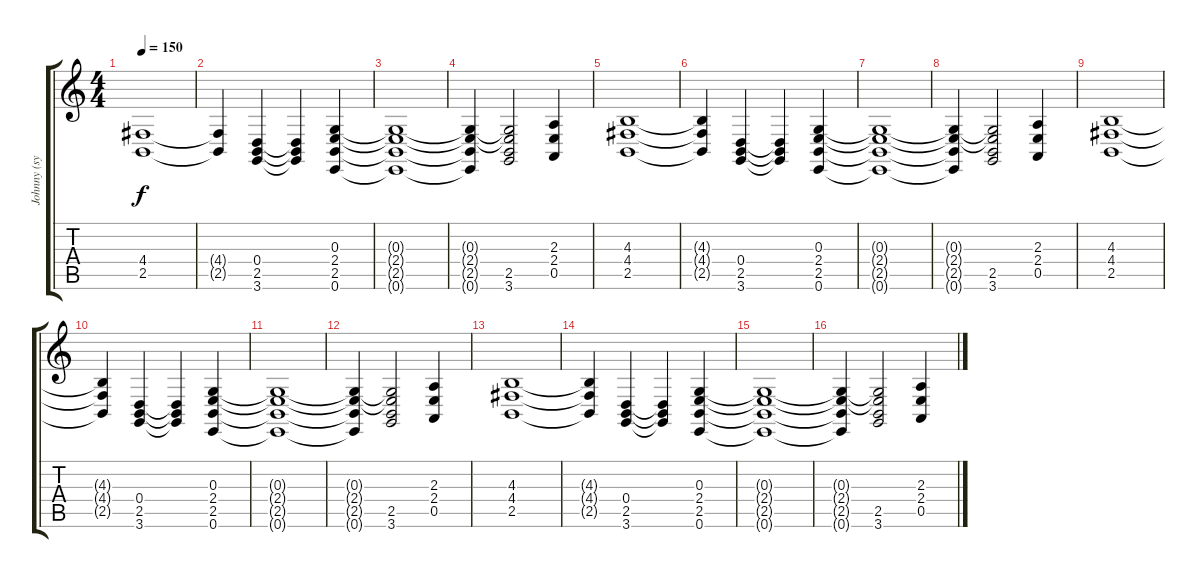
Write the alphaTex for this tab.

\track ("Johnny (synth)" "Johnny (sy") {instrument synthstrings1}
\staff {score tabs}
\tuning (E4 B3 G3 D3 A2 E2) {hide}
\ts (4 4)
\tempo 150
\clef g2
\ks c
(4.4 2.5).1{dy f} |
(4.4{t} 2.5{t}).4 (0.4 2.5 3.6).4 (0.4{t} 2.5{t} 3.6{t}).4 (0.3 2.4 2.5 0.6).4 |
(0.3{t} 2.4{t} 2.5{t} 0.6{t}).1 |
(0.3{t} 2.4{t} 2.5{t} 0.6{t}).4 (0.3{t} 2.4{t} 2.5 3.6).2 (2.3 2.4 0.5).4 |
(4.3 4.4 2.5).1 |
(4.3{t} 4.4{t} 2.5{t}).4 (0.4 2.5 3.6).4 (0.4{t} 2.5{t} 3.6{t}).4 (0.3 2.4 2.5 0.6).4 |
(0.3{t} 2.4{t} 2.5{t} 0.6{t}).1 |
(0.3{t} 2.4{t} 2.5{t} 0.6{t}).4 (0.3{t} 2.4{t} 2.5 3.6).2 (2.3 2.4 0.5).4 |
(4.3 4.4 2.5).1 |
(4.3{t} 4.4{t} 2.5{t}).4 (0.4 2.5 3.6).4 (0.4{t} 2.5{t} 3.6{t}).4 (0.3 2.4 2.5 0.6).4 |
(0.3{t} 2.4{t} 2.5{t} 0.6{t}).1 |
(0.3{t} 2.4{t} 2.5{t} 0.6{t}).4 (0.3{t} 2.4{t} 2.5 3.6).2 (2.3 2.4 0.5).4 |
(4.3 4.4 2.5).1 |
(4.3{t} 4.4{t} 2.5{t}).4 (0.4 2.5 3.6).4 (0.4{t} 2.5{t} 3.6{t}).4 (0.3 2.4 2.5 0.6).4 |
(0.3{t} 2.4{t} 2.5{t} 0.6{t}).1 |
(0.3{t} 2.4{t} 2.5{t} 0.6{t}).4 (0.3{t} 2.4{t} 2.5 3.6).2 (2.3 2.4 0.5).4
